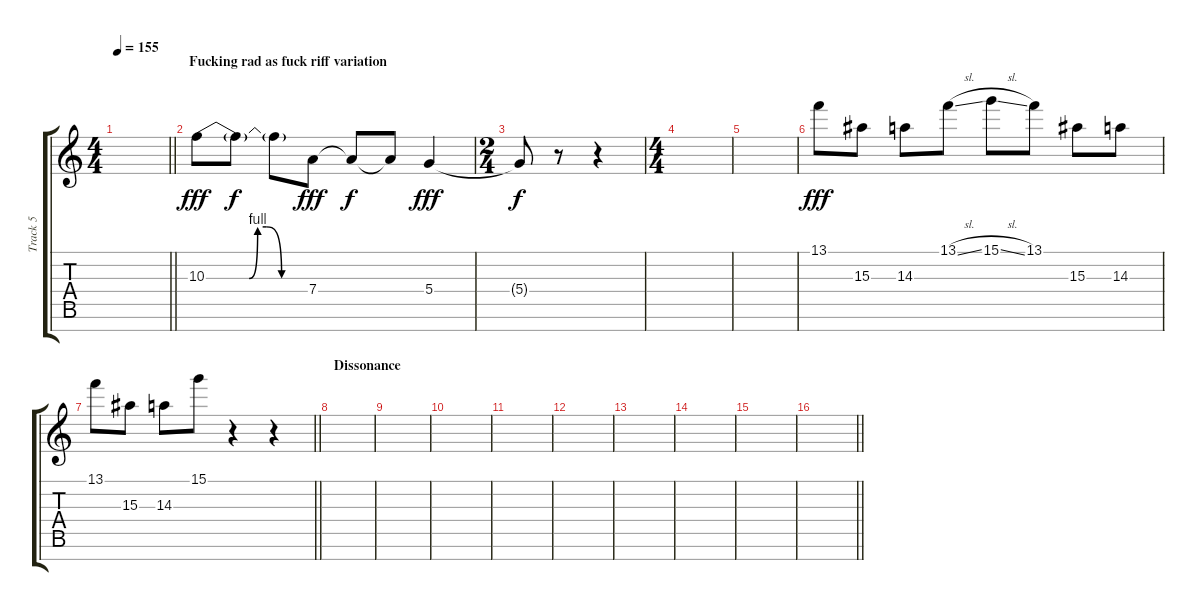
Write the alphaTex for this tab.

\track ("Track 5" "Track 5") {instrument overdrivenguitar}
\staff {score tabs}
\tuning (E4 B3 G3 D3 A2 E2 B1) {hide}
\ts (4 4)
\tempo 155
\clef g2
\barLineRight lightlight
\ks c
|
\section ("" "Fucking rad as fuck riff variation")
10.3{be (custom 0 0 25 0 30 4 35 4 44 0 60 0)}.8{dy fff} 10.3{t}.8{dy f} 10.3{t}.8 7.4.8{dy fff} 7.4{t}.8{dy f} 7.4{t}.8 5.4.4{dy fff} |
\ts (2 4)
5.4{t}.8{dy f} r.8 r.4 |
\ts (4 4)
|
|
13.1.8{dy fff} 15.3.8 14.3.8 13.1{sl}.8 15.1{sl}.8 13.1.8 15.3.8 14.3.8 |
\barLineRight lightlight
13.1.8 15.3.8 14.3.8 15.1.8 r.4 r.4 |
\section ("" "Dissonance")
|
|
|
|
|
|
|
|
\barLineRight lightlight
